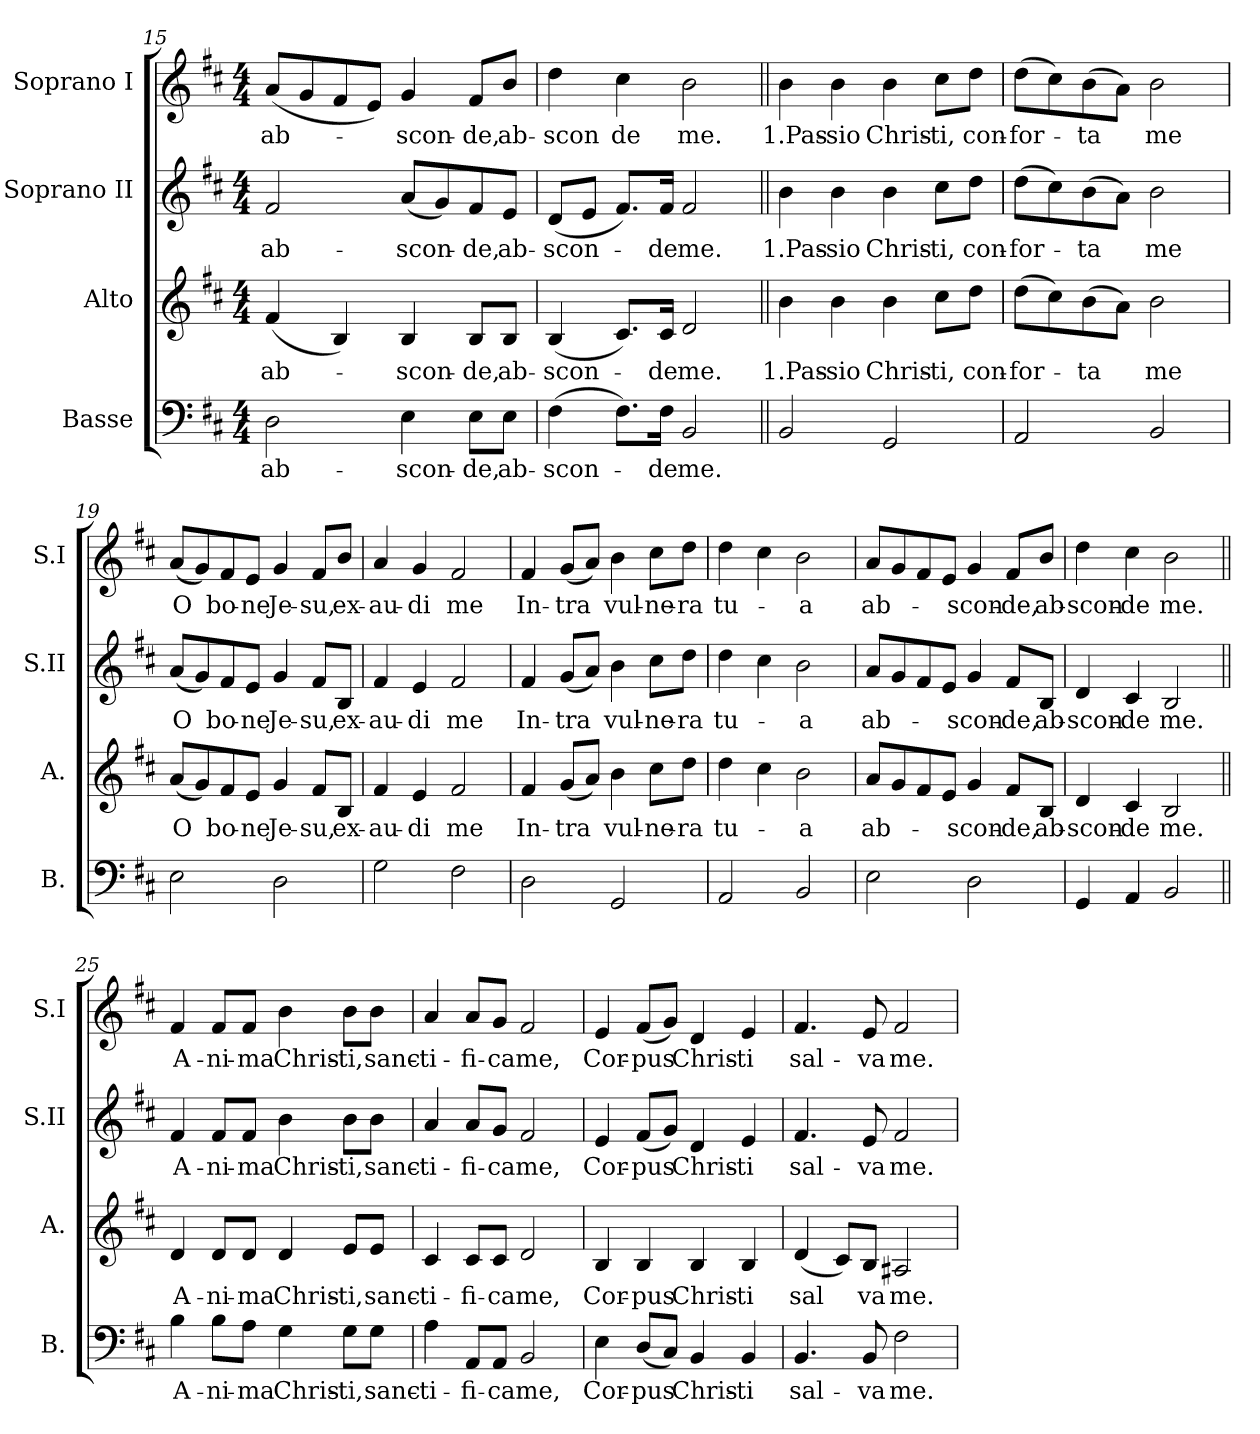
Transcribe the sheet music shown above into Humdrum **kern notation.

**kern	**text	**kern	**text	**kern	**text	**kern	**text
*part4	*part4	*part3	*part3	*part2	*part2	*part1	*part1
*staff4	*staff4	*staff3	*staff3	*staff2	*staff2	*staff1	*staff1
*I"Basse	*	*I"Alto	*	*I"Soprano II	*	*I"Soprano I	*
*I'B.	*	*I'A.	*	*I'S.II	*	*I'S.I	*
!!LO:LB:g=z
*clefF4	*	*clefG2	*	*clefG2	*	*clefG2	*
*k[f#c#]	*	*k[f#c#]	*	*k[f#c#]	*	*k[f#c#]	*
*M4/4	*	*M4/4	*	*M4/4	*	*M4/4	*
=15	=15	=15	=15	=15	=15	=15	=15
!	!LO:LY:b	!	!LO:LY:b	!	!LO:LY:b	!	!LO:LY:b
2D\	ab-	(4f#/	ab-	2f#/	ab-	(8a/L	ab-
.	.	.	.	.	.	8g/	.
.	.	4B/)	.	.	.	8f#/	.
.	.	.	.	.	.	8e/J)	.
!	!LO:LY:b	!	!LO:LY:b	!	!LO:LY:b	!	!LO:LY:b
4E\	-scon-	4B/	-scon-	(8a/L	-scon-	4g/	-scon-
.	.	.	.	8g/)	.	.	.
!	!LO:LY:b	!	!LO:LY:b	!	!LO:LY:b	!	!LO:LY:b
8E\L	-de,	8B/L	-de,	8f#/	-de,	8f#/L	-de,
!	!LO:LY:b	!	!LO:LY:b	!	!LO:LY:b	!	!LO:LY:b
8E\J	ab-	8B/J	ab-	8e/J	ab-	8b/J	ab-
=16	=16	=16	=16	=16	=16	=16	=16
!	!LO:LY:b	!	!LO:LY:b	!	!LO:LY:b	!	!LO:LY:b
(4F#\	-scon-	(4B/	-scon-	(8d/L	-scon-	4dd\	-scon
.	.	.	.	8e/J	.	.	.
!	!	!	!	!	!	!	!LO:LY:b
8.F#\L)	.	8.c#/L)	.	8.f#/L)	.	4cc#\	de
!	!LO:LY:b	!	!LO:LY:b	!	!LO:LY:b	!	!
16F#\Jk	-de	16c#/Jk	-de	16f#/Jk	-de	.	.
!	!LO:LY:b	!	!LO:LY:b	!	!LO:LY:b	!	!LO:LY:b
2BB/	me.	2d/	me.	2f#/	me.	2b\	me.
!!LO:PB:g=z
=17||	=17||	=17||	=17||	=17||	=17||	=17||	=17||
!	!	!	!LO:LY:b	!	!LO:LY:b	!	!LO:LY:b
2BB/	.	4b\	1.Pas-	4b\	1.Pas-	4b\	1.Pas-
!	!	!	!LO:LY:b	!	!LO:LY:b	!	!LO:LY:b
.	.	4b\	-sio	4b\	-sio	4b\	-sio
!	!	!	!LO:LY:b	!	!LO:LY:b	!	!LO:LY:b
2GG/	.	4b\	Chris-	4b\	Chris-	4b\	Chris-
!	!	!	!LO:LY:b	!	!LO:LY:b	!	!LO:LY:b
.	.	8cc#\L	-ti,	8cc#\L	-ti,	8cc#\L	-ti,
!	!	!	!LO:LY:b	!	!LO:LY:b	!	!LO:LY:b
.	.	8dd\J	con-	8dd\J	con-	8dd\J	con-
=18	=18	=18	=18	=18	=18	=18	=18
!	!	!	!LO:LY:b	!	!LO:LY:b	!	!LO:LY:b
2AA/	.	(8dd\L	-for-	(8dd\L	-for-	(8dd\L	-for-
.	.	8cc#\)	.	8cc#\)	.	8cc#\)	.
!	!	!	!LO:LY:b	!	!LO:LY:b	!	!LO:LY:b
.	.	(8b\	-ta	(8b\	-ta	(8b\	-ta
.	.	8a\J)	.	8a\J)	.	8a\J)	.
!	!	!	!LO:LY:b	!	!LO:LY:b	!	!LO:LY:b
2BB/	.	2b\	me	2b\	me	2b\	me
=19	=19	=19	=19	=19	=19	=19	=19
!	!	!	!LO:LY:b	!	!LO:LY:b	!	!LO:LY:b
2E\	.	(8a/L	O	(8a/L	O	(8a/L	O
.	.	8g/)	.	8g/)	.	8g/)	.
!	!	!	!LO:LY:b	!	!LO:LY:b	!	!LO:LY:b
.	.	8f#/	bo-	8f#/	bo-	8f#/	bo-
!	!	!	!LO:LY:b	!	!LO:LY:b	!	!LO:LY:b
.	.	8e/J	-ne	8e/J	-ne	8e/J	-ne
!	!	!	!LO:LY:b	!	!LO:LY:b	!	!LO:LY:b
2D\	.	4g/	Je-	4g/	Je-	4g/	Je-
!	!	!	!LO:LY:b	!	!LO:LY:b	!	!LO:LY:b
.	.	8f#/L	-su,	8f#/L	-su,	8f#/L	-su,
!	!	!	!LO:LY:b	!	!LO:LY:b	!	!LO:LY:b
.	.	8B/J	ex-	8B/J	ex-	8b/J	ex-
=20	=20	=20	=20	=20	=20	=20	=20
!	!	!	!LO:LY:b	!	!LO:LY:b	!	!LO:LY:b
2G\	.	4f#/	-au-	4f#/	-au-	4a/	-au-
!	!	!	!LO:LY:b	!	!LO:LY:b	!	!LO:LY:b
.	.	4e/	-di	4e/	-di	4g/	-di
!	!	!	!LO:LY:b	!	!LO:LY:b	!	!LO:LY:b
2F#\	.	2f#/	me	2f#/	me	2f#/	me
!!LO:LB:g=z
=21	=21	=21	=21	=21	=21	=21	=21
!	!	!	!LO:LY:b	!	!LO:LY:b	!	!LO:LY:b
2D\	.	4f#/	In-	4f#/	In-	4f#/	In-
!	!	!	!LO:LY:b	!	!LO:LY:b	!	!LO:LY:b
.	.	(8g/L	-tra	(8g/L	-tra	(8g/L	-tra
.	.	8a/J)	.	8a/J)	.	8a/J)	.
!	!	!	!LO:LY:b	!	!LO:LY:b	!	!LO:LY:b
2GG/	.	4b\	vul-	4b\	vul-	4b\	vul-
!	!	!	!LO:LY:b	!	!LO:LY:b	!	!LO:LY:b
.	.	8cc#\L	-ne-	8cc#\L	-ne-	8cc#\L	-ne-
!	!	!	!LO:LY:b	!	!LO:LY:b	!	!LO:LY:b
.	.	8dd\J	-ra	8dd\J	-ra	8dd\J	-ra
=22	=22	=22	=22	=22	=22	=22	=22
!	!	!	!LO:LY:b	!	!LO:LY:b	!	!LO:LY:b
2AA/	.	4dd\	tu-	4dd\	tu-	4dd\	tu-
.	.	4cc#\	.	4cc#\	.	4cc#\	.
!	!	!	!LO:LY:b	!	!LO:LY:b	!	!LO:LY:b
2BB/	.	2b\	-a	2b\	-a	2b\	-a
=23	=23	=23	=23	=23	=23	=23	=23
!	!	!	!LO:LY:b	!	!LO:LY:b	!	!LO:LY:b
2E\	.	8a/L	ab-	8a/L	ab-	8a/L	ab-
.	.	8g/	.	8g/	.	8g/	.
.	.	8f#/	.	8f#/	.	8f#/	.
.	.	8e/J	.	8e/J	.	8e/J	.
!	!	!	!LO:LY:b	!	!LO:LY:b	!	!LO:LY:b
2D\	.	4g/	-scon-	4g/	-scon-	4g/	-scon-
!	!	!	!LO:LY:b	!	!LO:LY:b	!	!LO:LY:b
.	.	8f#/L	-de,	8f#/L	-de,	8f#/L	-de,
!	!	!	!LO:LY:b	!	!LO:LY:b	!	!LO:LY:b
.	.	8B/J	ab-	8B/J	ab-	8b/J	ab-
=24	=24	=24	=24	=24	=24	=24	=24
!	!	!	!LO:LY:b	!	!LO:LY:b	!	!LO:LY:b
4GG/	.	4d/	-scon-	4d/	-scon-	4dd\	-scon-
!	!	!	!LO:LY:b	!	!LO:LY:b	!	!LO:LY:b
4AA/	.	4c#/	-de	4c#/	-de	4cc#\	-de
!	!	!	!LO:LY:b	!	!LO:LY:b	!	!LO:LY:b
2BB/	.	2B/	me.	2B/	me.	2b\	me.
!!LO:LB:g=z
=25||	=25||	=25||	=25||	=25||	=25||	=25||	=25||
!	!LO:LY:b	!	!LO:LY:b	!	!LO:LY:b	!	!LO:LY:b
4B\	A-	4d/	A-	4f#/	A-	4f#/	A-
!	!LO:LY:b	!	!LO:LY:b	!	!LO:LY:b	!	!LO:LY:b
8B\L	-ni-	8d/L	-ni-	8f#/L	-ni-	8f#/L	-ni-
!	!LO:LY:b	!	!LO:LY:b	!	!LO:LY:b	!	!LO:LY:b
8A\J	-ma	8d/J	-ma	8f#/J	-ma	8f#/J	-ma
!	!LO:LY:b	!	!LO:LY:b	!	!LO:LY:b	!	!LO:LY:b
4G\	Chris-	4d/	Chris-	4b\	Chris-	4b\	Chris-
!	!LO:LY:b	!	!LO:LY:b	!	!LO:LY:b	!	!LO:LY:b
8G\L	-ti,	8e/L	-ti,	8b\L	-ti,	8b\L	-ti,
!	!LO:LY:b	!	!LO:LY:b	!	!LO:LY:b	!	!LO:LY:b
8G\J	sanc-	8e/J	sanc-	8b\J	sanc-	8b\J	sanc-
=26	=26	=26	=26	=26	=26	=26	=26
!	!LO:LY:b	!	!LO:LY:b	!	!LO:LY:b	!	!LO:LY:b
4A\	-ti-	4c#/	-ti-	4a/	-ti-	4a/	-ti-
!	!LO:LY:b	!	!LO:LY:b	!	!LO:LY:b	!	!LO:LY:b
8AA/L	-fi-	8c#/L	-fi-	8a/L	-fi-	8a/L	-fi-
!	!LO:LY:b	!	!LO:LY:b	!	!LO:LY:b	!	!LO:LY:b
8AA/J	-ca	8c#/J	-ca	8g/J	-ca	8g/J	-ca
!	!LO:LY:b	!	!LO:LY:b	!	!LO:LY:b	!	!LO:LY:b
2BB/	me,	2d/	me,	2f#/	me,	2f#/	me,
=27	=27	=27	=27	=27	=27	=27	=27
!	!LO:LY:b	!	!LO:LY:b	!	!LO:LY:b	!	!LO:LY:b
4E\	Cor-	4B/	Cor-	4e/	Cor-	4e/	Cor-
!	!LO:LY:b	!	!LO:LY:b	!	!LO:LY:b	!	!LO:LY:b
(8D/L	-pus	4B/	-pus	(8f#/L	-pus	(8f#/L	-pus
8C#/J)	.	.	.	8g/J)	.	8g/J)	.
!	!LO:LY:b	!	!LO:LY:b	!	!LO:LY:b	!	!LO:LY:b
4BB/	Chris-	4B/	Chris-	4d/	Chris-	4d/	Chris-
!	!LO:LY:b	!	!LO:LY:b	!	!LO:LY:b	!	!LO:LY:b
4BB/	-ti	4B/	-ti	4e/	-ti	4e/	-ti
=28	=28	=28	=28	=28	=28	=28	=28
!	!LO:LY:b	!	!LO:LY:b	!	!LO:LY:b	!	!LO:LY:b
4.BB/	sal-	(4d/	sal	4.f#/	sal-	4.f#/	sal-
.	.	8c#/L)	.	.	.	.	.
!	!LO:LY:b	!	!LO:LY:b	!	!LO:LY:b	!	!LO:LY:b
8BB/	-va	8B/J	va	8e/	-va	8e/	-va
!	!LO:LY:b	!	!LO:LY:b	!	!LO:LY:b	!	!LO:LY:b
2F#\	me.	2A#X/	me.	2f#/	me.	2f#/	me.
=	=	=	=	=	=	=	=
*-	*-	*-	*-	*-	*-	*-	*-
